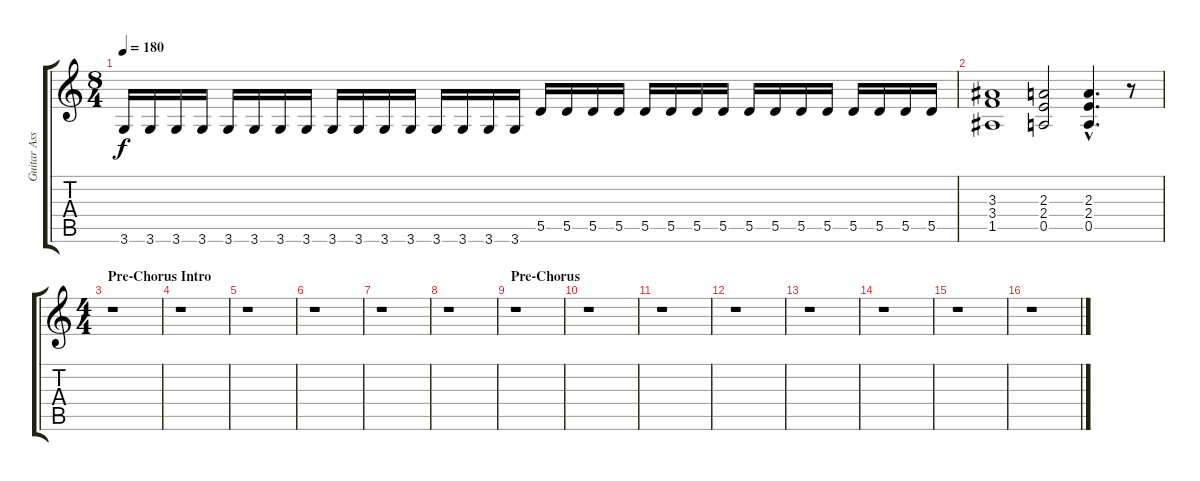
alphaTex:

\track ("Guitar Assisted" "Guitar Ass") {instrument overdrivenguitar}
\staff {score tabs}
\tuning (E4 B3 G3 D3 A2 E2) {hide}
\ts (8 4)
\tempo 180
\clef g2
\ks c
3.6.16{dy f} 3.6.16 3.6.16 3.6.16 3.6.16 3.6.16 3.6.16 3.6.16 3.6.16 3.6.16 3.6.16 3.6.16 3.6.16 3.6.16 3.6.16 3.6.16 5.5.16 5.5.16 5.5.16 5.5.16 5.5.16 5.5.16 5.5.16 5.5.16 5.5.16 5.5.16 5.5.16 5.5.16 5.5.16 5.5.16 5.5.16 5.5.16 |
(3.3 3.4 1.5).1 (2.3 2.4 0.5).2 (2.3{hac} 2.4{hac} 0.5{hac}).4{d} r.8 |
\ts (4 4)
\section ("" "Pre-Chorus Intro")
r.1 |
r.1 |
r.1 |
r.1 |
r.1 |
r.1 |
\section ("" "Pre-Chorus")
r.1 |
r.1 |
r.1 |
r.1 |
r.1 |
r.1 |
r.1 |
r.1
